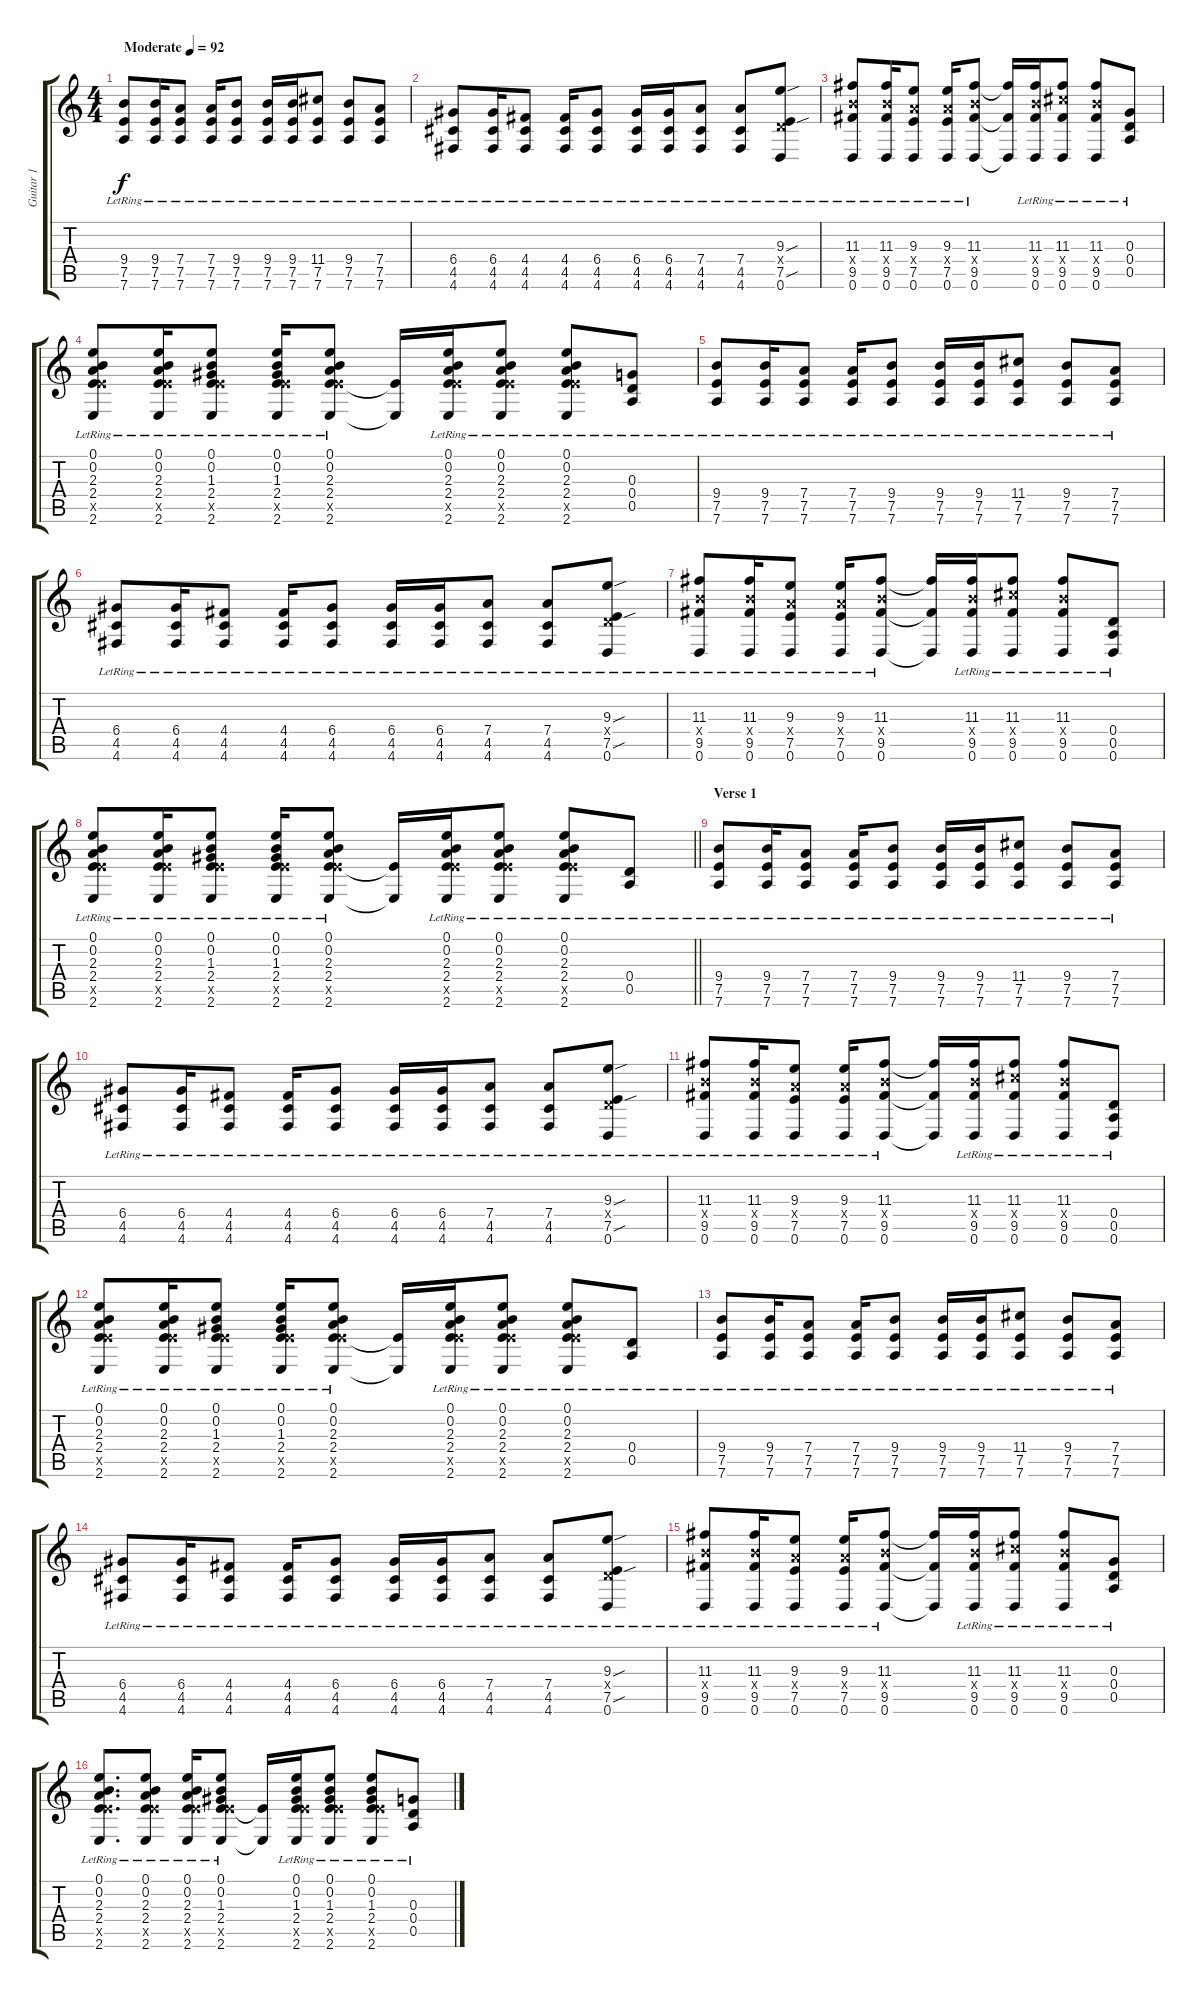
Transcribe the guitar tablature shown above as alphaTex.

\track ("Guitar 1" "Guitar 1") {instrument electricguitarclean}
\staff {score tabs}
\tuning (E4 B3 G3 D3 A2 D2) {hide}
\ts (4 4)
\tempo (92 "Moderate")
\clef g2
\ks c
(9.4{lr} 7.5{lr} 7.6{lr}).8{dy f instrument electricguitarclean} (9.4 7.5{lr} 7.6{lr}).16 (7.4{lr} 7.5{lr} 7.6{lr}).8 (7.4{lr} 7.5{lr} 7.6{lr}).16 (9.4{lr} 7.5{lr} 7.6{lr}).8 (9.4{lr} 7.5{lr} 7.6{lr}).16 (9.4{lr} 7.5{lr} 7.6{lr}).16 (11.4{lr} 7.5{lr} 7.6{lr}).8 (9.4{lr} 7.5{lr} 7.6{lr}).8 (7.4{lr} 7.5{lr} 7.6{lr}).8 |
(6.4{lr} 4.5{lr} 4.6{lr}).8 (6.4{lr} 4.5{lr} 4.6{lr}).16 (4.4{lr} 4.5{lr} 4.6{lr}).8 (4.4{lr} 4.5{lr} 4.6{lr}).16 (6.4{lr} 4.5{lr} 4.6{lr}).8 (6.4{lr} 4.5{lr} 4.6{lr}).16 (6.4{lr} 4.5{lr} 4.6{lr}).16 (7.4{lr} 4.5{lr} 4.6{lr}).8 (7.4{lr} 4.5{lr} 4.6{lr}).8 (9.3{sou lr} 0.4{x} 7.5{sou lr} 0.6).8 |
(11.3{lr} 9.4{x} 9.5{lr} 0.6).8 (11.3{lr} 9.4{x} 9.5{lr} 0.6).16 (9.3{lr} 7.4{x} 7.5{lr} 0.6).8 (9.3{lr} 7.4{x} 7.5{lr} 0.6).16 (11.3{lr} 9.4{x} 9.5{lr} 0.6).8 (11.3{t} 9.5{t} 0.6{t}).16 (11.3{lr} 9.4{x} 9.5{lr} 0.6).16 (11.3{lr} 11.4{x} 9.5{lr} 0.6).8 (11.3{lr} 9.4{x} 9.5{lr} 0.6).8 (0.3 0.4{lr} 0.5{lr}).8 |
(0.1 0.2 2.3{lr} 2.4{lr} 7.5{x} 2.6{lr}).8 (0.1 0.2 2.3{lr} 2.4{lr} 7.5{x} 2.6{lr}).16 (0.1 0.2 1.3{lr} 2.4{lr} 7.5{x} 2.6{lr}).8 (0.1 0.2 1.3{lr} 2.4{lr} 7.5{x} 2.6{lr}).16 (0.1 0.2 2.3{lr} 2.4{lr} 7.5{x} 2.6{lr}).8 (2.4{t} 2.6{t}).16 (0.1 0.2 2.3{lr} 2.4{lr} 7.5{x} 2.6{lr}).16 (0.1 0.2 2.3{lr} 2.4{lr} 7.5{x} 2.6{lr}).8 (0.1 0.2 2.3{lr} 2.4{lr} 7.5{x} 2.6{lr}).8 (0.3 0.4{lr} 0.5).8 |
(9.4{lr} 7.5{lr} 7.6{lr}).8 (9.4{lr} 7.5{lr} 7.6{lr}).16 (7.4{lr} 7.5{lr} 7.6{lr}).8 (7.4{lr} 7.5{lr} 7.6{lr}).16 (9.4{lr} 7.5{lr} 7.6{lr}).8 (9.4{lr} 7.5{lr} 7.6{lr}).16 (9.4{lr} 7.5{lr} 7.6{lr}).16 (11.4{lr} 7.5{lr} 7.6{lr}).8 (9.4{lr} 7.5{lr} 7.6{lr}).8 (7.4{lr} 7.5{lr} 7.6{lr}).8 |
(6.4{lr} 4.5{lr} 4.6{lr}).8 (6.4{lr} 4.5{lr} 4.6{lr}).16 (4.4{lr} 4.5{lr} 4.6{lr}).8 (4.4{lr} 4.5{lr} 4.6{lr}).16 (6.4{lr} 4.5{lr} 4.6{lr}).8 (6.4{lr} 4.5{lr} 4.6{lr}).16 (6.4{lr} 4.5{lr} 4.6{lr}).16 (7.4{lr} 4.5{lr} 4.6{lr}).8 (7.4{lr} 4.5{lr} 4.6{lr}).8 (9.3{sou lr} 0.4{x} 7.5{sou lr} 0.6).8 |
(11.3{lr} 9.4{x} 9.5{lr} 0.6).8 (11.3{lr} 9.4{x} 9.5{lr} 0.6).16 (9.3{lr} 7.4{x} 7.5{lr} 0.6).8 (9.3{lr} 7.4{x} 7.5{lr} 0.6).16 (11.3{lr} 9.4{x} 9.5{lr} 0.6).8 (11.3{t} 9.5{t} 0.6{t}).16 (11.3{lr} 9.4{x} 9.5{lr} 0.6).16 (11.3{lr} 11.4{x} 9.5{lr} 0.6).8 (11.3{lr} 9.4{x} 9.5{lr} 0.6).8 (0.4{lr} 0.5{lr} 0.6).8 |
\barLineRight lightlight
(0.1 0.2 2.3{lr} 2.4{lr} 7.5{x} 2.6{lr}).8 (0.1 0.2 2.3{lr} 2.4{lr} 7.5{x} 2.6{lr}).16 (0.1 0.2 1.3{lr} 2.4{lr} 7.5{x} 2.6{lr}).8 (0.1 0.2 1.3{lr} 2.4{lr} 7.5{x} 2.6{lr}).16 (0.1 0.2 2.3{lr} 2.4{lr} 7.5{x} 2.6{lr}).8 (2.4{t} 2.6{t}).16 (0.1 0.2 2.3{lr} 2.4{lr} 7.5{x} 2.6{lr}).16 (0.1 0.2 2.3{lr} 2.4{lr} 7.5{x} 2.6{lr}).8 (0.1 0.2 2.3{lr} 2.4{lr} 7.5{x} 2.6{lr}).8 (0.4{lr} 0.5).8 |
\section ("" "Verse 1")
(9.4{lr} 7.5{lr} 7.6{lr}).8 (9.4{lr} 7.5{lr} 7.6{lr}).16 (7.4{lr} 7.5{lr} 7.6{lr}).8 (7.4{lr} 7.5{lr} 7.6{lr}).16 (9.4{lr} 7.5{lr} 7.6{lr}).8 (9.4{lr} 7.5{lr} 7.6{lr}).16 (9.4{lr} 7.5{lr} 7.6{lr}).16 (11.4{lr} 7.5{lr} 7.6{lr}).8 (9.4{lr} 7.5{lr} 7.6{lr}).8 (7.4{lr} 7.5{lr} 7.6{lr}).8 |
(6.4{lr} 4.5{lr} 4.6{lr}).8 (6.4{lr} 4.5{lr} 4.6{lr}).16 (4.4{lr} 4.5{lr} 4.6{lr}).8 (4.4{lr} 4.5{lr} 4.6{lr}).16 (6.4{lr} 4.5{lr} 4.6{lr}).8 (6.4{lr} 4.5{lr} 4.6{lr}).16 (6.4{lr} 4.5{lr} 4.6{lr}).16 (7.4{lr} 4.5{lr} 4.6{lr}).8 (7.4{lr} 4.5{lr} 4.6{lr}).8 (9.3{sou lr} 0.4{x} 7.5{sou lr} 0.6).8 |
(11.3{lr} 9.4{x} 9.5{lr} 0.6).8 (11.3{lr} 9.4{x} 9.5{lr} 0.6).16 (9.3{lr} 7.4{x} 7.5{lr} 0.6).8 (9.3{lr} 7.4{x} 7.5{lr} 0.6).16 (11.3{lr} 9.4{x} 9.5{lr} 0.6).8 (11.3{t} 9.5{t} 0.6{t}).16 (11.3{lr} 9.4{x} 9.5{lr} 0.6).16 (11.3{lr} 11.4{x} 9.5{lr} 0.6).8 (11.3{lr} 9.4{x} 9.5{lr} 0.6).8 (0.4{lr} 0.5{lr} 0.6).8 |
(0.1 0.2 2.3{lr} 2.4{lr} 7.5{x} 2.6{lr}).8 (0.1 0.2 2.3{lr} 2.4{lr} 7.5{x} 2.6{lr}).16 (0.1 0.2 1.3{lr} 2.4{lr} 7.5{x} 2.6{lr}).8 (0.1 0.2 1.3{lr} 2.4{lr} 7.5{x} 2.6{lr}).16 (0.1 0.2 2.3{lr} 2.4{lr} 7.5{x} 2.6{lr}).8 (2.4{t} 2.6{t}).16 (0.1 0.2 2.3{lr} 2.4{lr} 7.5{x} 2.6{lr}).16 (0.1 0.2 2.3{lr} 2.4{lr} 7.5{x} 2.6{lr}).8 (0.1 0.2 2.3{lr} 2.4{lr} 7.5{x} 2.6{lr}).8 (0.4{lr} 0.5).8 |
(9.4{lr} 7.5{lr} 7.6{lr}).8 (9.4 7.5{lr} 7.6{lr}).16 (7.4{lr} 7.5{lr} 7.6{lr}).8 (7.4{lr} 7.5{lr} 7.6{lr}).16 (9.4{lr} 7.5{lr} 7.6{lr}).8 (9.4{lr} 7.5{lr} 7.6{lr}).16 (9.4{lr} 7.5{lr} 7.6{lr}).16 (11.4{lr} 7.5{lr} 7.6{lr}).8 (9.4{lr} 7.5{lr} 7.6{lr}).8 (7.4{lr} 7.5{lr} 7.6{lr}).8 |
(6.4{lr} 4.5{lr} 4.6{lr}).8 (6.4{lr} 4.5{lr} 4.6{lr}).16 (4.4{lr} 4.5{lr} 4.6{lr}).8 (4.4{lr} 4.5{lr} 4.6{lr}).16 (6.4{lr} 4.5{lr} 4.6{lr}).8 (6.4{lr} 4.5{lr} 4.6{lr}).16 (6.4{lr} 4.5{lr} 4.6{lr}).16 (7.4{lr} 4.5{lr} 4.6{lr}).8 (7.4{lr} 4.5{lr} 4.6{lr}).8 (9.3{sou lr} 0.4{x} 7.5{sou lr} 0.6).8 |
(11.3{lr} 9.4{x} 9.5{lr} 0.6).8 (11.3{lr} 9.4{x} 9.5{lr} 0.6).16 (9.3{lr} 7.4{x} 7.5{lr} 0.6).8 (9.3{lr} 7.4{x} 7.5{lr} 0.6).16 (11.3{lr} 9.4{x} 9.5{lr} 0.6).8 (11.3{t} 9.5{t} 0.6{t}).16 (11.3{lr} 9.4{x} 9.5{lr} 0.6).16 (11.3{lr} 11.4{x} 9.5{lr} 0.6).8 (11.3{lr} 9.4{x} 9.5{lr} 0.6).8 (0.3 0.4{lr} 0.5{lr}).8 |
(0.1 0.2 2.3{lr} 2.4{lr} 7.5{x} 2.6{lr}).8{d} (0.1 0.2 2.3{lr} 2.4{lr} 7.5{x} 2.6{lr}).8 (0.1 0.2 2.3{lr} 2.4{lr} 7.5{x} 2.6{lr}).16 (0.1 0.2 1.3{lr} 2.4{lr} 7.5{x} 2.6{lr}).8 (2.4{t} 2.6{t}).16 (0.1 0.2 1.3{lr} 2.4{lr} 7.5{x} 2.6{lr}).16 (0.1 0.2 1.3{lr} 2.4{lr} 7.5{x} 2.6{lr}).8 (0.1 0.2 1.3{lr} 2.4{lr} 7.5{x} 2.6{lr}).8 (0.3 0.4{lr} 0.5).8
